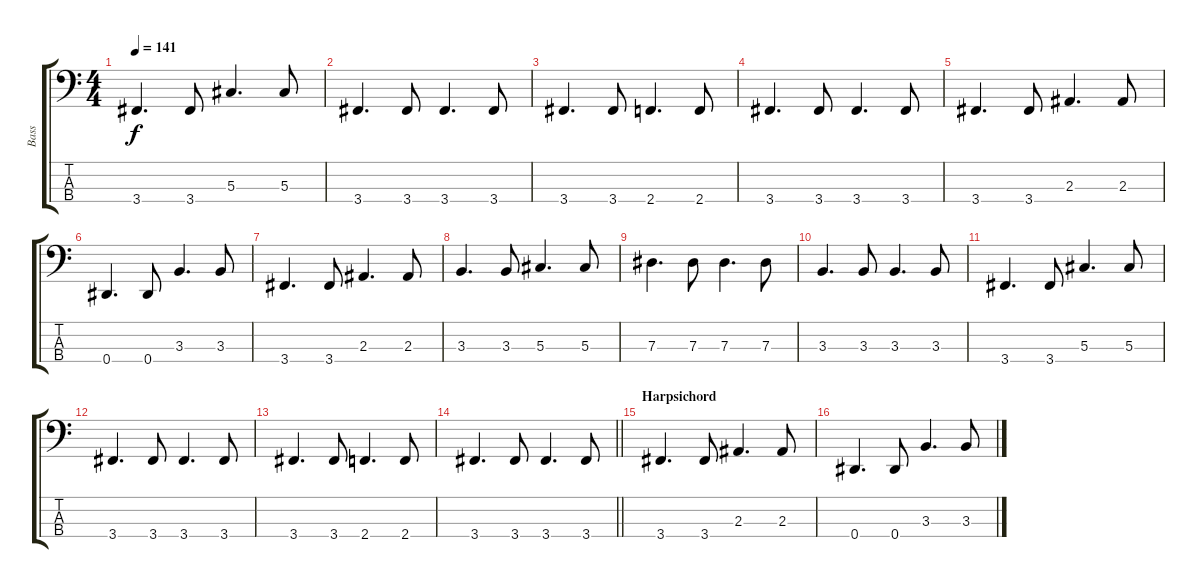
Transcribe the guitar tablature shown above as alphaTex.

\track ("Bass" "Bass") {instrument electricbassfinger}
\staff {score tabs}
\tuning (Gb2 Db2 Ab1 Eb1) {hide}
\ts (4 4)
\tempo 141
\clef f4
\ks c
3.4.4{d dy f} 3.4.8 5.3.4{d} 5.3.8 |
3.4.4{d} 3.4.8 3.4.4{d} 3.4.8 |
3.4.4{d} 3.4.8 2.4.4{d} 2.4.8 |
3.4.4{d} 3.4.8 3.4.4{d} 3.4.8 |
3.4.4{d} 3.4.8 2.3.4{d} 2.3.8 |
0.4.4{d} 0.4.8 3.3.4{d} 3.3.8 |
3.4.4{d} 3.4.8 2.3.4{d} 2.3.8 |
3.3.4{d} 3.3.8 5.3.4{d} 5.3.8 |
7.3.4{d} 7.3.8 7.3.4{d} 7.3.8 |
3.3.4{d} 3.3.8 3.3.4{d} 3.3.8 |
3.4.4{d} 3.4.8 5.3.4{d} 5.3.8 |
3.4.4{d} 3.4.8 3.4.4{d} 3.4.8 |
3.4.4{d} 3.4.8 2.4.4{d} 2.4.8 |
\barLineRight lightlight
3.4.4{d} 3.4.8 3.4.4{d} 3.4.8 |
\section ("" "Harpsichord")
3.4.4{d} 3.4.8 2.3.4{d} 2.3.8 |
0.4.4{d} 0.4.8 3.3.4{d} 3.3.8
